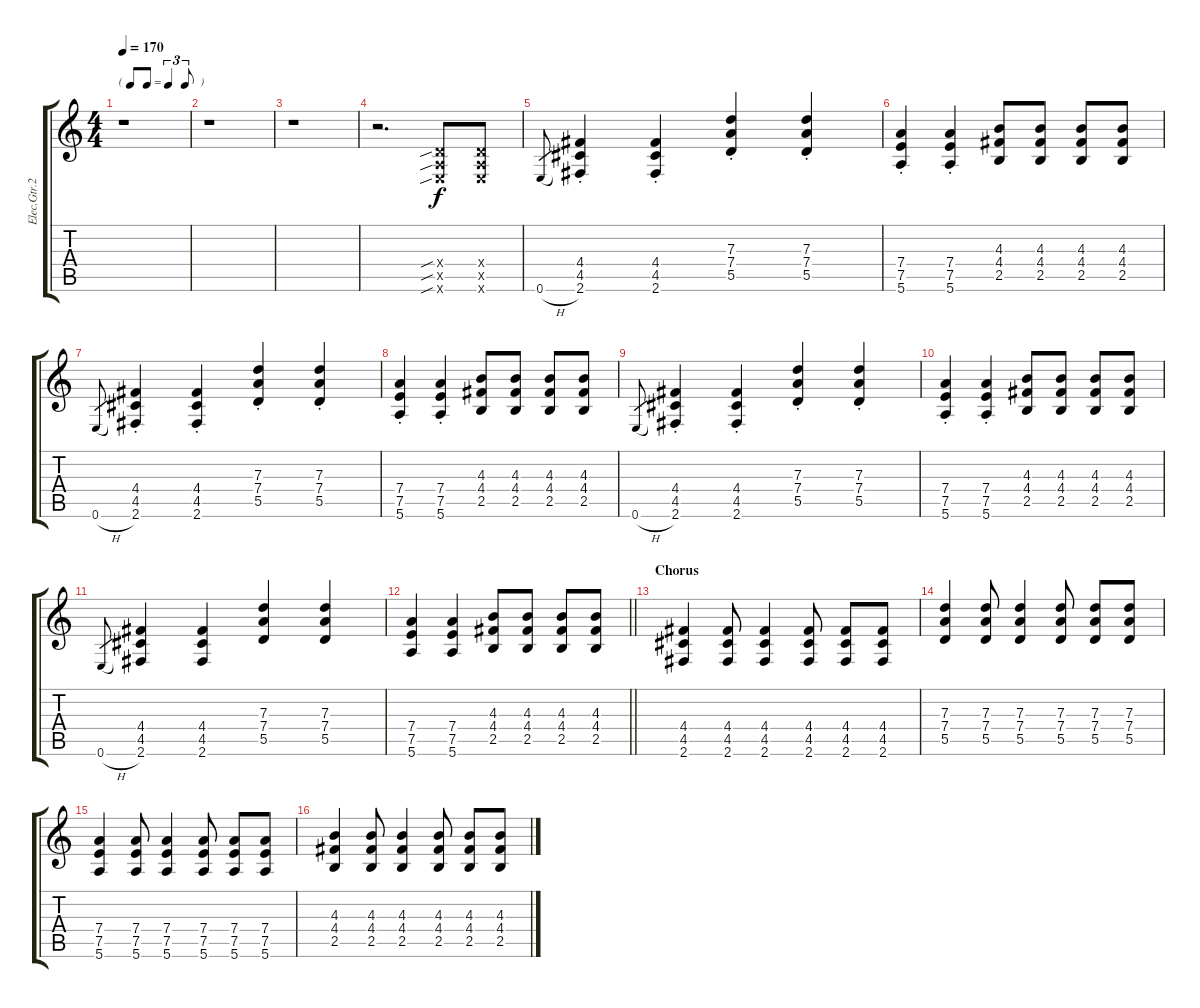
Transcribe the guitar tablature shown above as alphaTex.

\track ("Elec.Gtr.2 (Verse lead/Rythm#2)" "Elec.Gtr.2") {instrument distortionguitar}
\staff {score tabs}
\tuning (E4 B3 G3 D3 A2 E2) {hide}
\ts (4 4)
\tf triplet8th
\tempo 170
\clef g2
\ks c
r.1{dy f} |
r.1 |
r.1 |
r.2{d} (0.4{sib x} 0.5{sib x} 0.6{sib x}).8 (0.4{x} 0.5{x} 0.6{x}).8 |
0.6{h}.8{gr} (4.4{st} 4.5{st} 2.6{st}).4 (4.4{st} 4.5{st} 2.6{st}).4 (7.3{st} 7.4{st} 5.5{st}).4 (7.3{st} 7.4{st} 5.5{st}).4 |
(7.4{st} 7.5{st} 5.6{st}).4 (7.4{st} 7.5{st} 5.6{st}).4 (4.3 4.4 2.5).8 (4.3 4.4 2.5).8 (4.3 4.4 2.5).8 (4.3 4.4 2.5).8 |
0.6{h}.8{gr} (4.4{st} 4.5{st} 2.6{st}).4 (4.4{st} 4.5{st} 2.6{st}).4 (7.3{st} 7.4{st} 5.5{st}).4 (7.3{st} 7.4{st} 5.5{st}).4 |
(7.4{st} 7.5{st} 5.6{st}).4 (7.4{st} 7.5{st} 5.6{st}).4 (4.3 4.4 2.5).8 (4.3 4.4 2.5).8 (4.3 4.4 2.5).8 (4.3 4.4 2.5).8 |
0.6{h}.8{gr} (4.4{st} 4.5{st} 2.6{st}).4 (4.4{st} 4.5{st} 2.6{st}).4 (7.3{st} 7.4{st} 5.5{st}).4 (7.3{st} 7.4{st} 5.5{st}).4 |
(7.4{st} 7.5{st} 5.6{st}).4 (7.4{st} 7.5{st} 5.6{st}).4 (4.3 4.4 2.5).8 (4.3 4.4 2.5).8 (4.3 4.4 2.5).8 (4.3 4.4 2.5).8 |
0.6{h}.8{gr} (4.4 4.5 2.6).4 (4.4 4.5 2.6).4 (7.3 7.4 5.5).4 (7.3 7.4 5.5).4 |
\barLineRight lightlight
(7.4 7.5 5.6).4 (7.4 7.5 5.6).4 (4.3 4.4 2.5).8 (4.3 4.4 2.5).8 (4.3 4.4 2.5).8 (4.3 4.4 2.5).8 |
\section ("" "Chorus")
(4.4 4.5 2.6).4 (4.4 4.5 2.6).8 (4.4 4.5 2.6).4 (4.4 4.5 2.6).8 (4.4 4.5 2.6).8 (4.4 4.5 2.6).8 |
(7.3 7.4 5.5).4 (7.3 7.4 5.5).8 (7.3 7.4 5.5).4 (7.3 7.4 5.5).8 (7.3 7.4 5.5).8 (7.3 7.4 5.5).8 |
(7.4 7.5 5.6).4 (7.4 7.5 5.6).8 (7.4 7.5 5.6).4 (7.4 7.5 5.6).8 (7.4 7.5 5.6).8 (7.4 7.5 5.6).8 |
(4.3 4.4 2.5).4 (4.3 4.4 2.5).8 (4.3 4.4 2.5).4 (4.3 4.4 2.5).8 (4.3 4.4 2.5).8 (4.3 4.4 2.5).8
